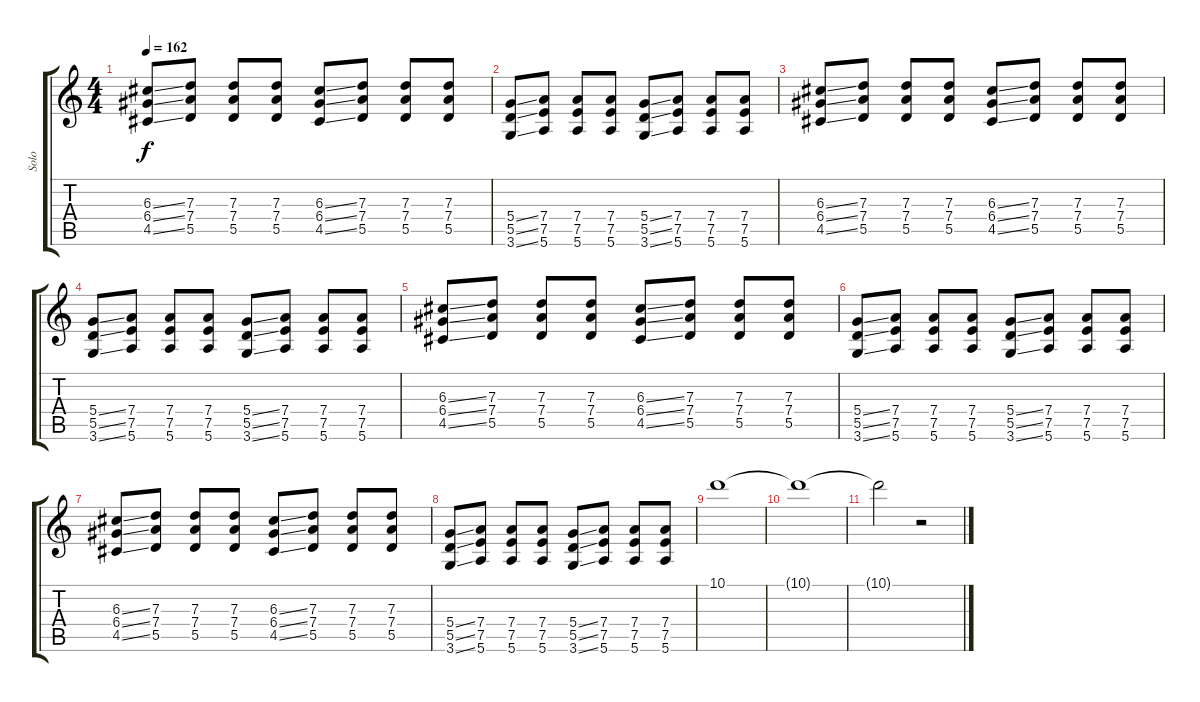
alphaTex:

\track ("Solo" "Solo") {instrument overdrivenguitar}
\staff {score tabs}
\tuning (E4 B3 G3 D3 A2 E2) {hide}
\ts (4 4)
\tempo 162
\clef g2
\ks c
(6.3{ss} 6.4{ss} 4.5{ss}).8{dy f} (7.3 7.4 5.5).8 (7.3 7.4 5.5).8 (7.3 7.4 5.5).8 (6.3{ss} 6.4{ss} 4.5{ss}).8 (7.3 7.4 5.5).8 (7.3 7.4 5.5).8 (7.3 7.4 5.5).8 |
(5.4{ss} 5.5{ss} 3.6{ss}).8 (7.4 7.5 5.6).8 (7.4 7.5 5.6).8 (7.4 7.5 5.6).8 (5.4{ss} 5.5{ss} 3.6{ss}).8 (7.4 7.5 5.6).8 (7.4 7.5 5.6).8 (7.4 7.5 5.6).8 |
(6.3{ss} 6.4{ss} 4.5{ss}).8 (7.3 7.4 5.5).8 (7.3 7.4 5.5).8 (7.3 7.4 5.5).8 (6.3{ss} 6.4{ss} 4.5{ss}).8 (7.3 7.4 5.5).8 (7.3 7.4 5.5).8 (7.3 7.4 5.5).8 |
(5.4{ss} 5.5{ss} 3.6{ss}).8 (7.4 7.5 5.6).8 (7.4 7.5 5.6).8 (7.4 7.5 5.6).8 (5.4{ss} 5.5{ss} 3.6{ss}).8 (7.4 7.5 5.6).8 (7.4 7.5 5.6).8 (7.4 7.5 5.6).8 |
(6.3{ss} 6.4{ss} 4.5{ss}).8 (7.3 7.4 5.5).8 (7.3 7.4 5.5).8 (7.3 7.4 5.5).8 (6.3{ss} 6.4{ss} 4.5{ss}).8 (7.3 7.4 5.5).8 (7.3 7.4 5.5).8 (7.3 7.4 5.5).8 |
(5.4{ss} 5.5{ss} 3.6{ss}).8 (7.4 7.5 5.6).8 (7.4 7.5 5.6).8 (7.4 7.5 5.6).8 (5.4{ss} 5.5{ss} 3.6{ss}).8 (7.4 7.5 5.6).8 (7.4 7.5 5.6).8 (7.4 7.5 5.6).8 |
(6.3{ss} 6.4{ss} 4.5{ss}).8 (7.3 7.4 5.5).8 (7.3 7.4 5.5).8 (7.3 7.4 5.5).8 (6.3{ss} 6.4{ss} 4.5{ss}).8 (7.3 7.4 5.5).8 (7.3 7.4 5.5).8 (7.3 7.4 5.5).8 |
(5.4{ss} 5.5{ss} 3.6{ss}).8 (7.4 7.5 5.6).8 (7.4 7.5 5.6).8 (7.4 7.5 5.6).8 (5.4{ss} 5.5{ss} 3.6{ss}).8 (7.4 7.5 5.6).8 (7.4 7.5 5.6).8 (7.4 7.5 5.6).8 |
10.1.1 |
10.1{t}.1 |
10.1{t}.2 r.2
